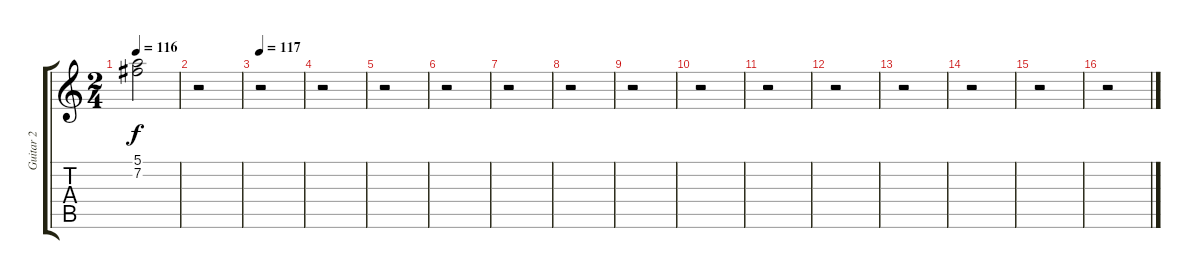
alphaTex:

\track ("Guitar 2" "Guitar 2") {instrument acousticguitarsteel}
\staff {score tabs}
\tuning (E4 B3 G3 D3 A2 E2) {hide}
\ts (2 4)
\tempo 116
\clef g2
\ks c
(5.1 7.2).2{dy f} |
r.2 |
\tempo 117
r.2 |
r.2 |
r.2 |
r.2 |
r.2 |
r.2 |
r.2 |
r.2 |
r.2 |
r.2 |
r.2 |
r.2 |
r.2 |
r.2
